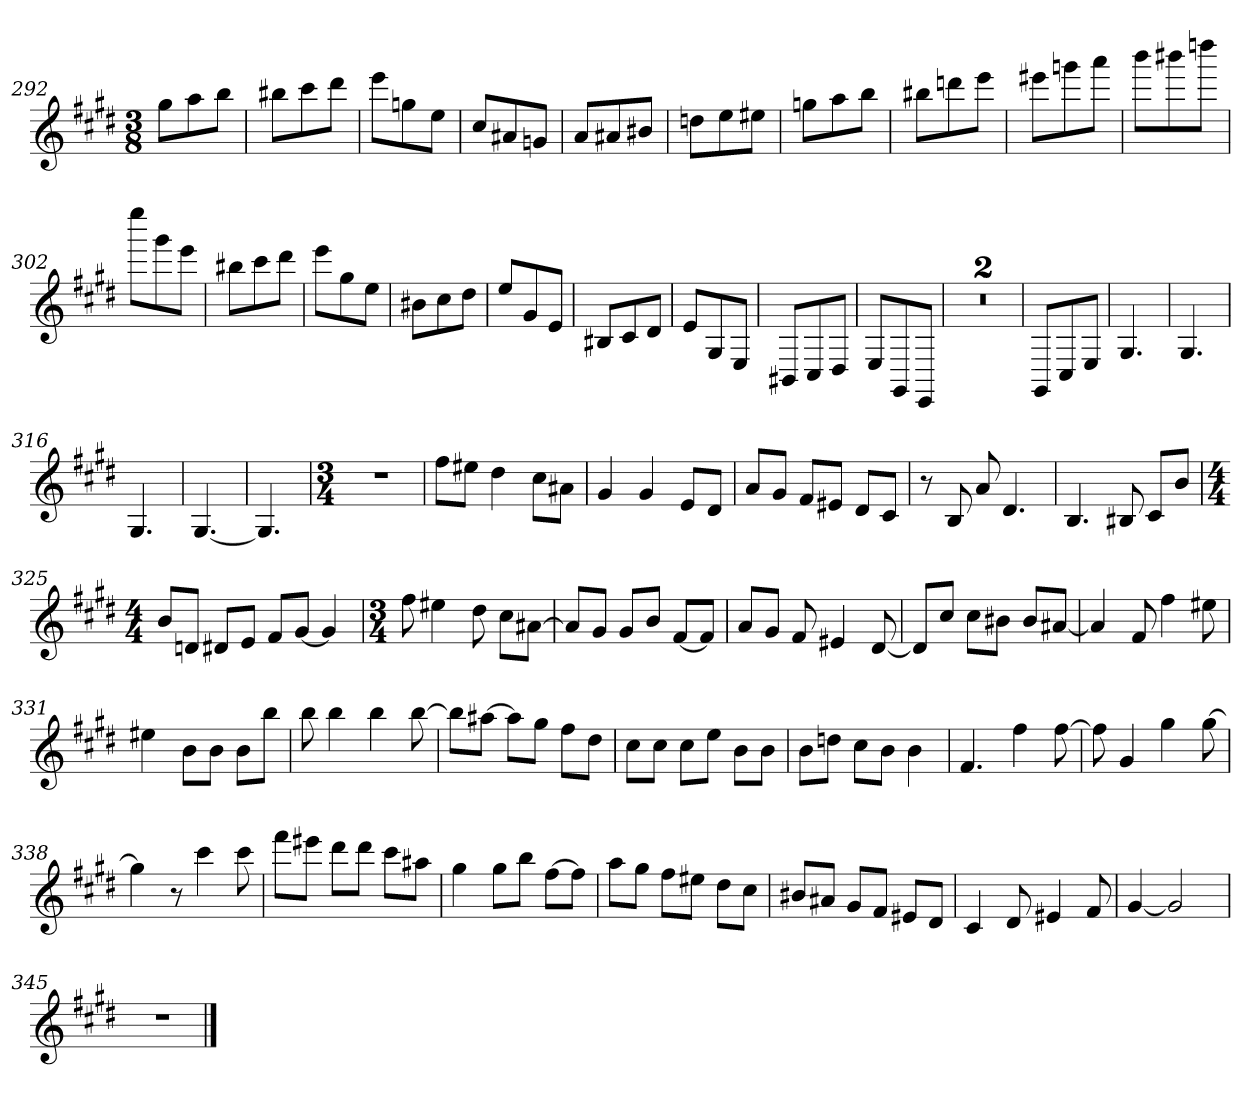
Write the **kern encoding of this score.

**kern
*part1
*staff1
*clefG2
*k[f#c#g#d#]
*E:
*M3/8
=292
8gg#\L
8aa\
8bb\J
=293
8bb#X\L
8ccc#\
8ddd#\J
=294
8eee\L
8ggn\
8ee\J
=295
8cc#/L
8a#X/
8gn/J
=296
8a/L
8a#X/
8b#X/J
=297
8ddn\L
8ee\
8ee#X\J
=298
8ggn\L
8aa\
8bb\J
=299
8bb#X\L
8dddn\
8eee\J
=300
8eee#X\L
8gggn\
8aaa\J
=301
8bbb\L
8bbb#X\
8ddddn\J
=302
8eeee\L
8ggg#\
8eee\J
=303
8bb#X\L
8ccc#\
8ddd#\J
=304
8eee\L
8gg#\
8ee\J
=305
8b#X\L
8cc#\
8dd#\J
=306
8ee/L
8g#/
8e/J
=307
8B#X/L
8c#/
8d#/J
=308
8e/L
8G#/
8E/J
=309
8BB#X/L
8C#/
8D#/J
=310
8E/L
8GG#/
8EE/J
=311
4.r
=312
4.r
=313
8GG#/L
8C#/
8E/J
=314
4.G#
=315
4.G#
=316
4.G#
=317
[4.G#
=318
4.G#]
=319
*M3/4
2.r
=320
8ff#\L
8ee#X\J
4dd#
8cc#\L
8a#X\J
=321
4g#
4g#
8e/L
8d#/J
=322
8a/L
8g#/J
8f#/L
8e#X/J
8d#/L
8c#/J
=323
8r
8B
8a
4.d#
=324
4.B
8B#X
8c#/L
8b/J
=325
*M4/4
8b/L
8dn/J
8d#X/L
8e/J
8f#/L
[8g#/J
4g#]
=326
*M3/4
8ff#
4ee#X
8dd#
8cc#\L
[8a#X\J
=327
8a#/L]
8g#/J
8g#/L
8b/J
[8f#/L
8f#/J]
=328
8a/L
8g#/J
8f#
4e#X
[8d#
=329
8d#/L]
8cc#/J
8cc#\L
8b#X\J
8b#/L
[8a#X/J
=330
4a#]
8f#
4ff#
8ee#X
=331
4ee#X
8b\L
8b\J
8b\L
8bb\J
=332
8bb
4bb
4bb
[8bb
=333
8bb\L]
[8aa#X\J
8aa#\L]
8gg#\J
8ff#\L
8dd#\J
=334
8cc#\L
8cc#\J
8cc#\L
8ee\J
8b\L
8b\J
=335
8b\L
8ddn\J
8cc#\L
8b\J
4b
=336
4.f#
4ff#
[8ff#
=337
8ff#]
4g#
4gg#
[8gg#
=338
4gg#]
8r
4ccc#
8ccc#
=339
8fff#\L
8eee#X\J
8ddd#\L
8ddd#\J
8ccc#\L
8aa#X\J
=340
4gg#
8gg#\L
8bb\J
[8ff#\L
8ff#\J]
=341
8aa\L
8gg#\J
8ff#\L
8ee#X\J
8dd#\L
8cc#\J
=342
8b#X/L
8a#X/J
8g#/L
8f#/J
8e#X/L
8d#/J
=343
4c#
8d#
4e#X
8f#
=344
[4g#
2g#]
=345
2.r
==
*-
